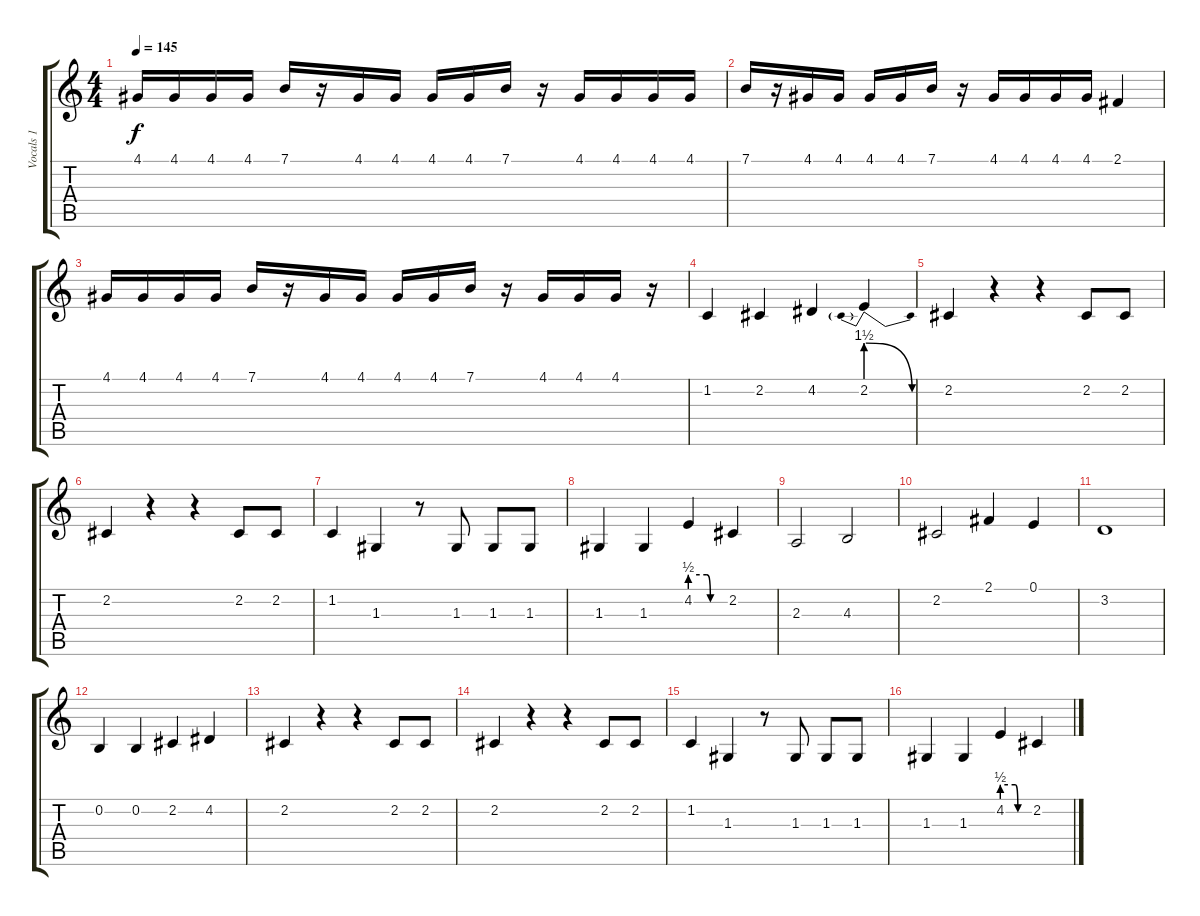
\track ("Vocals 1" "Vocals 1") {instrument lead1square}
\staff {score tabs}
\tuning (E4 B3 G3 D3 A2 E2) {hide}
\ts (4 4)
\tempo 145
\clef g2
\ks c
4.1.16{dy f} 4.1.16 4.1.16 4.1.16 7.1.16 r.16 4.1.16 4.1.16 4.1.16 4.1.16 7.1.16 r.16 4.1.16 4.1.16 4.1.16 4.1.16 |
7.1.16 r.16 4.1.16 4.1.16 4.1.16 4.1.16 7.1.16 r.16 4.1.16 4.1.16 4.1.16 4.1.16 2.1.4 |
4.1.16 4.1.16 4.1.16 4.1.16 7.1.16 r.16 4.1.16 4.1.16 4.1.16 4.1.16 7.1.16 r.16 4.1.16 4.1.16 4.1.16 r.16 |
1.2.4 2.2.4 4.2.4 2.2{be (prebendrelease 0 6 60 0)}.4 |
2.2.4 r.4 r.4 2.2.8 2.2.8 |
2.2.4 r.4 r.4 2.2.8 2.2.8 |
1.2.4 1.3.4 r.8 1.3.8 1.3.8 1.3.8 |
1.3.4 1.3.4 4.2{be (custom 0 2 29 2 35 0 40 0 60 0)}.4 2.2.4 |
2.3.2 4.3.2 |
2.2.2 2.1.4 0.1.4 |
3.2.1 |
0.2.4 0.2.4 2.2.4 4.2.4 |
2.2.4 r.4 r.4 2.2.8 2.2.8 |
2.2.4 r.4 r.4 2.2.8 2.2.8 |
1.2.4 1.3.4 r.8 1.3.8 1.3.8 1.3.8 |
1.3.4 1.3.4 4.2{be (custom 0 2 29 2 35 0 40 0 60 0)}.4 2.2.4
